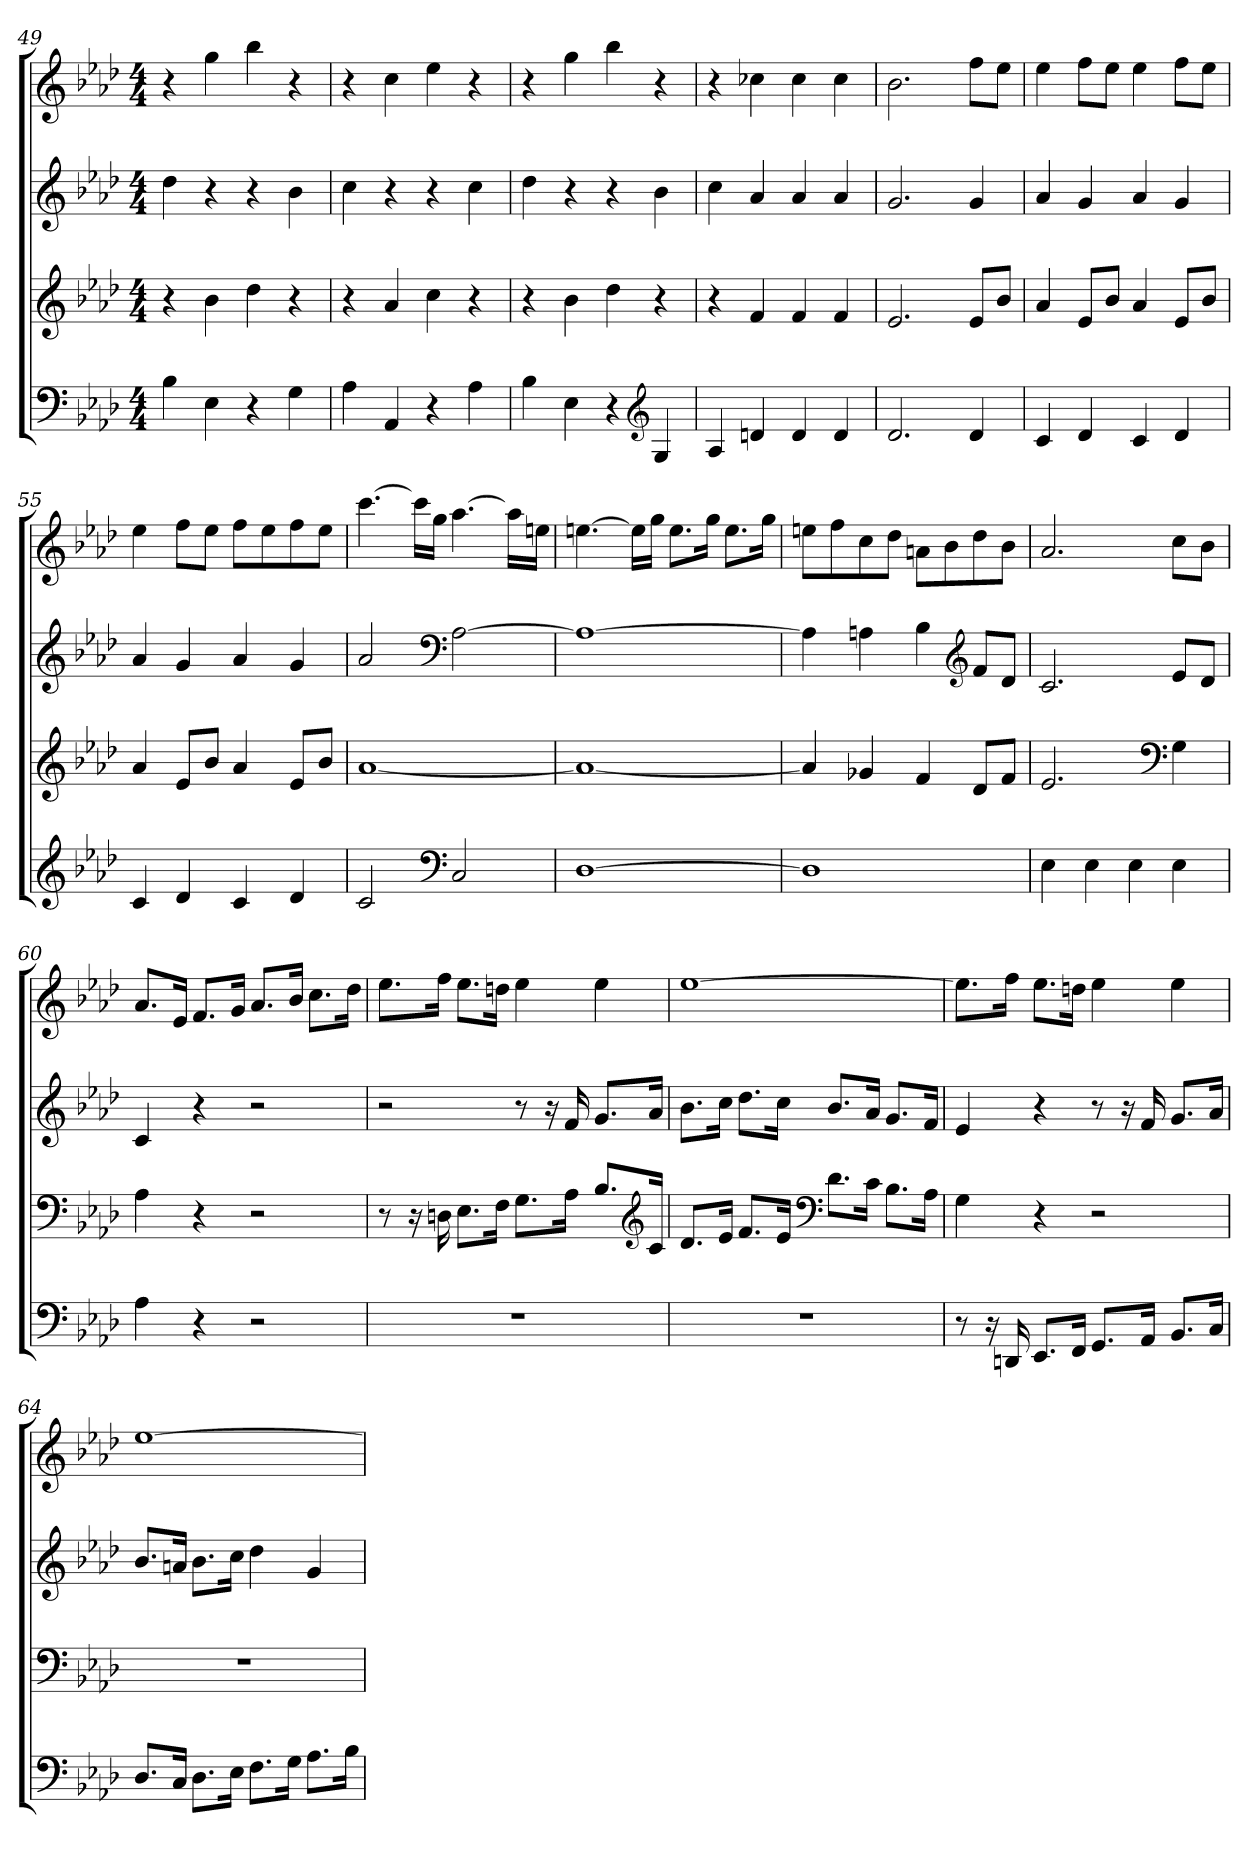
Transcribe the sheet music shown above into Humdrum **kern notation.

**kern	**kern	**kern	**kern
*part4	*part3	*part2	*part1
*staff4	*staff3	*staff2	*staff1
*clefF4	*clefG2	*clefG2	*clefG2
*k[b-e-a-d-]	*k[b-e-a-d-]	*k[b-e-a-d-]	*k[b-e-a-d-]
*f:	*f:	*f:	*f:
*M4/4	*M4/4	*M4/4	*M4/4
=49	=49	=49	=49
4B-\	4r	4dd-\	4r
4E-\	4b-\	4r	4gg\
4r	4dd-\	4r	4bb-\
4G\	4r	4b-\	4r
=50	=50	=50	=50
4A-\	4r	4cc\	4r
4AA-/	4a-/	4r	4cc\
4r	4cc\	4r	4ee-\
4A-\	4r	4cc\	4r
=51	=51	=51	=51
4B-\	4r	4dd-\	4r
4E-\	4b-\	4r	4gg\
4r	4dd-\	4r	4bb-\
*clefG2	*	*	*
4G/	4r	4b-\	4r
=52	=52	=52	=52
4A-/	4r	4cc\	4r
4dn/	4f/	4a-/	4cc-X\
4d/	4f/	4a-/	4cc-\
4d/	4f/	4a-/	4cc-\
=53	=53	=53	=53
2.d-/	2.e-/	2.g/	2.b-\
4d-/	8e-/L	4g/	8ff\L
.	8b-/J	.	8ee-\J
=54	=54	=54	=54
4c/	4a-/	4a-/	4ee-\
4d-/	8e-/L	4g/	8ff\L
.	8b-/J	.	8ee-\J
4c/	4a-/	4a-/	4ee-\
4d-/	8e-/L	4g/	8ff\L
.	8b-/J	.	8ee-\J
=55	=55	=55	=55
4c/	4a-/	4a-/	4ee-\
4d-/	8e-/L	4g/	8ff\L
.	8b-/J	.	8ee-\J
4c/	4a-/	4a-/	8ff\L
.	.	.	8ee-\
4d-/	8e-/L	4g/	8ff\
.	8b-/J	.	8ee-\J
=56	=56	=56	=56
2c/	[1a-	2a-/	[4.ccc\
.	.	.	16ccc\LL]
.	.	.	16gg\JJ
*clefF4	*	*clefF4	*
2C/	.	[2A-\	[4.aa-\
.	.	.	16aa-\LL]
.	.	.	16een\JJ
=57	=57	=57	=57
[1D-	1a-_	1A-_	[4.een\
.	.	.	16ee\LL]
.	.	.	16gg\JJ
.	.	.	8.ee\L
.	.	.	16gg\Jk
.	.	.	8.ee\L
.	.	.	16gg\Jk
=58	=58	=58	=58
1D-]	4a-/]	4A-\]	8een\L
.	.	.	8ff\
.	4g-X/	4An\	8cc\
.	.	.	8dd-\J
.	4f/	4B-\	8an\L
.	.	.	8b-\
*	*	*clefG2	*
.	8d-/L	8f/L	8dd-\
.	8f/J	8d-/J	8b-\J
=59	=59	=59	=59
4E-\	2.e-/	2.c/	2.a-/
4E-\	.	.	.
4E-\	.	.	.
*	*clefF4	*	*
4E-\	4G\	8e-/L	8cc\L
.	.	8d-/J	8b-\J
=60	=60	=60	=60
4A-\	4A-\	4c/	8.a-/L
.	.	.	16e-/Jk
4r	4r	4r	8.f/L
.	.	.	16g/Jk
2r	2r	2r	8.a-/L
.	.	.	16b-/Jk
.	.	.	8.cc\L
.	.	.	16dd-\Jk
=61	=61	=61	=61
1r	8r	2r	8.ee-\L
.	16r	.	.
.	16Dn\	.	16ff\Jk
.	8.E-\L	.	8.ee-\L
.	16F\Jk	.	16ddn\Jk
.	8.G\L	8r	4ee-\
.	.	16r	.
.	16A-\Jk	16f/	.
.	8.B-/L	8.g/L	4ee-\
*	*clefG2	*	*
.	16c/Jk	16a-/Jk	.
=62	=62	=62	=62
1r	8.d-/L	8.b-\L	[1ee-
.	16e-/Jk	16cc\Jk	.
.	8.f/L	8.dd-\L	.
.	16e-/Jk	16cc\Jk	.
*	*clefF4	*	*
.	8.d-\L	8.b-/L	.
.	16c\Jk	16a-/Jk	.
.	8.B-\L	8.g/L	.
.	16A-\Jk	16f/Jk	.
=63	=63	=63	=63
8r	4G\	4e-/	8.ee-\L]
16r	.	.	.
16DDn/	.	.	16ff\Jk
8.EE-/L	4r	4r	8.ee-\L
16FF/Jk	.	.	16ddn\Jk
8.GG/L	2r	8r	4ee-\
.	.	16r	.
16AA-/Jk	.	16f/	.
8.BB-/L	.	8.g/L	4ee-\
16C/Jk	.	16a-/Jk	.
=64	=64	=64	=64
8.D-/L	1r	8.b-/L	[1ee-
16C/Jk	.	16an/Jk	.
8.D-\L	.	8.b-\L	.
16E-\Jk	.	16cc\Jk	.
8.F\L	.	4dd-\	.
16G\Jk	.	.	.
8.A-\L	.	4g/	.
16B-\Jk	.	.	.
=	=	=	=
*-	*-	*-	*-
